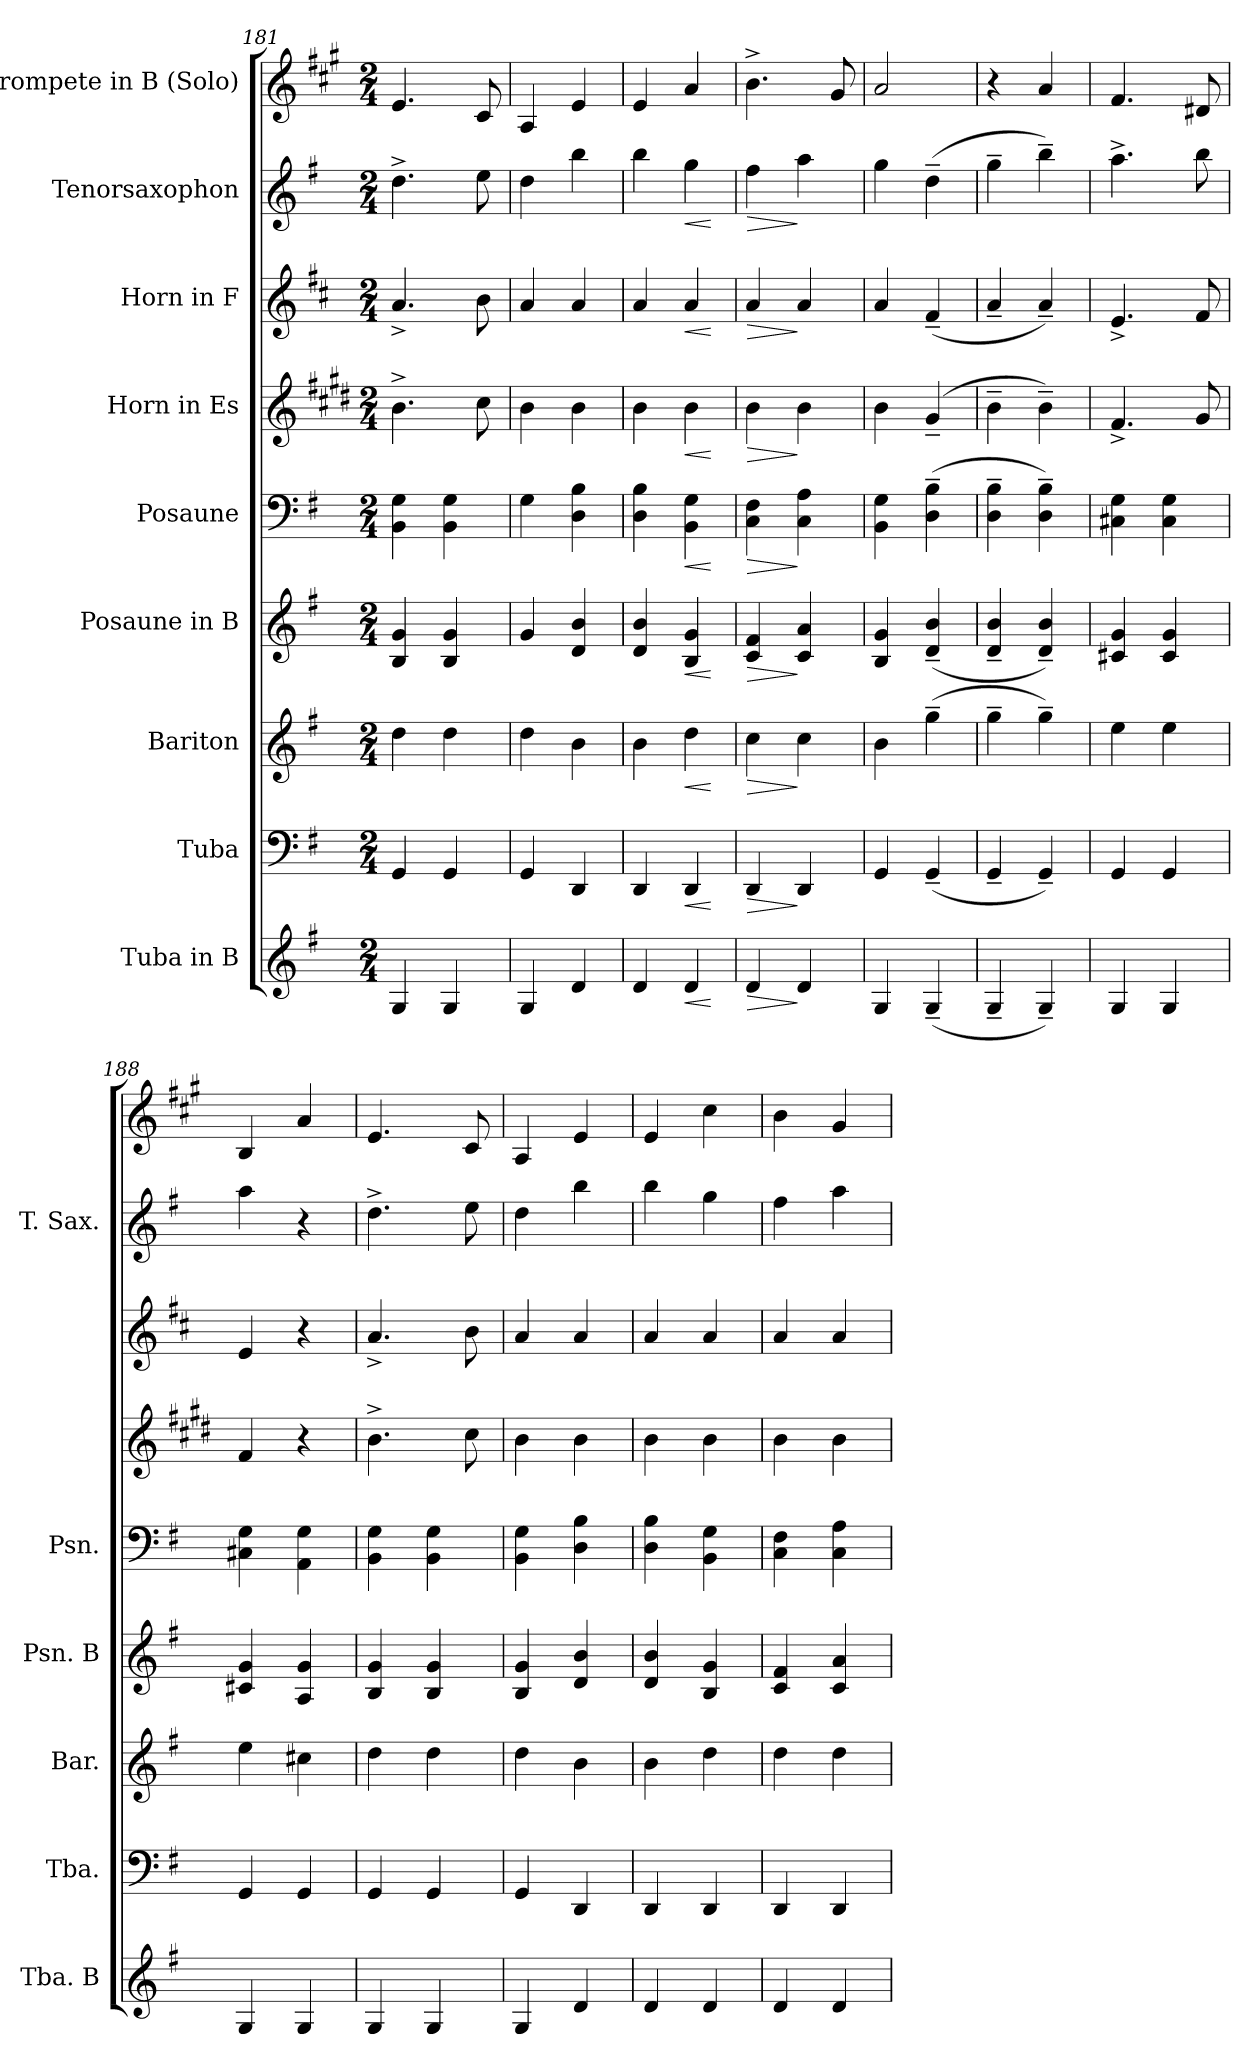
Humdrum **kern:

**kern	**dynam	**kern	**dynam	**kern	**dynam	**kern	**dynam	**kern	**dynam	**kern	**dynam	**kern	**dynam	**kern	**dynam	**kern
*part9	*part9	*part8	*part8	*part7	*part7	*part6	*part6	*part5	*part5	*part4	*part4	*part3	*part3	*part2	*part2	*part1
*staff9	*staff9	*staff8	*staff8	*staff7	*staff7	*staff6	*staff6	*staff5	*staff5	*staff4	*staff4	*staff3	*staff3	*staff2	*staff2	*staff1
*I"Tuba in B	*	*I"Tuba	*	*I"Bariton	*	*I"Posaune in B	*	*I"Posaune	*	*I"Horn in Es	*	*I"Horn in F	*	*I"Tenorsaxophon	*	*I"Trompete in B (Solo)
*I'Tba. B	*	*I'Tba.	*	*I'Bar.	*	*I'Psn. B	*	*I'Psn.	*	*	*	*	*	*I'T. Sax.	*	*
*clefG2	*	*clefF4	*	*clefG2	*	*clefG2	*	*clefF4	*	*clefG2	*	*clefG2	*	*clefG2	*	*clefG2
*ITrd8c14	*	*	*	*ITrd8c14	*	*ITrd8c14	*	*	*	*ITrd5c9	*	*ITrd4c7	*	*ITrd8c14	*	*ITrd1c2
*k[f#]	*	*k[f#]	*	*k[f#]	*	*k[f#]	*	*k[f#]	*	*k[f#]	*	*k[f#]	*	*k[f#]	*	*k[f#]
*M2/4	*	*M2/4	*	*M2/4	*	*M2/4	*	*M2/4	*	*M2/4	*	*M2/4	*	*M2/4	*	*M2/4
=181	=181	=181	=181	=181	=181	=181	=181	=181	=181	=181	=181	=181	=181	=181	=181	=181
4GG/	.	4GG/	.	4d\	.	4BB/ 4G/	.	4BB\ 4G\	.	4.d^\	.	4.d^/	.	4.d^\	.	4.d/
4GG/	.	4GG/	.	4d\	.	4BB/ 4G/	.	4BB\ 4G\	.	.	.	.	.	.	.	.
.	.	.	.	.	.	.	.	.	.	8e\	.	8e\	.	8e\	.	8B/
=182	=182	=182	=182	=182	=182	=182	=182	=182	=182	=182	=182	=182	=182	=182	=182	=182
4GG/	.	4GG/	.	4d\	.	4G/	.	4G\	.	4d\	.	4d/	.	4d\	.	4G/
4D/	.	4DD/	.	4B\	.	4D/ 4B/	.	4D\ 4B\	.	4d\	.	4d/	.	4b\	.	4d/
=183	=183	=183	=183	=183	=183	=183	=183	=183	=183	=183	=183	=183	=183	=183	=183	=183
4D/	.	4DD/	.	4B\	.	4D/ 4B/	.	4D\ 4B\	.	4d\	.	4d/	.	4b\	.	4d/
!	!LO:HP:b	!	!LO:HP:b	!	!LO:HP:b	!	!LO:HP:b	!	!LO:HP:b	!	!LO:HP:b	!	!LO:HP:b	!	!LO:HP:b	!
4D/	<	4DD/	<	4d\	<	4BB/ 4G/	<	4BB\ 4G\	<	4d\	<	4d/	<	4g\	<	4g/
.	[	.	[	.	[	.	[	.	[	.	[	.	[	.	[	.
=184	=184	=184	=184	=184	=184	=184	=184	=184	=184	=184	=184	=184	=184	=184	=184	=184
!	!LO:HP:b	!	!LO:HP:b	!	!LO:HP:b	!	!LO:HP:b	!	!LO:HP:b	!	!LO:HP:b	!	!LO:HP:b	!	!LO:HP:b	!
4D/	>	4DD/	>	4c\	>	4C/ 4F#/	>	4C\ 4F#\	>	4d\	>	4d/	>	4f#\	>	4.a^\
4D/	]	4DD/	]	4c\	]	4C/ 4A/	]	4C\ 4A\	]	4d\	]	4d/	]	4a\	]	.
.	.	.	.	.	.	.	.	.	.	.	.	.	.	.	.	8f#/
=185	=185	=185	=185	=185	=185	=185	=185	=185	=185	=185	=185	=185	=185	=185	=185	=185
4GG/	.	4GG/	.	4B\	.	4BB/ 4G/	.	4BB\ 4G\	.	4d\	.	4d/	.	4g\	.	2g/
(<4GG~/	.	(<4GG~/	.	(>4g~\	.	(<4D/~ 4B/~	.	(>4D\~ 4B\~	.	(<4B~/	.	(<4B~/	.	(>4d~\	.	.
=186	=186	=186	=186	=186	=186	=186	=186	=186	=186	=186	=186	=186	=186	=186	=186	=186
4GG~/	.	4GG~/	.	4g~\	.	4D/~ 4B/~	.	4D\~ 4B\~	.	4d~\	.	4d~/	.	4g~\	.	4r
4GG~/)	.	4GG~/)	.	4g~\)	.	4D/~ 4B/~)	.	4D\~ 4B\~)	.	4d~\)	.	4d~/)	.	4b~\)	.	4g/
!!LO:PB:g=z
=187	=187	=187	=187	=187	=187	=187	=187	=187	=187	=187	=187	=187	=187	=187	=187	=187
4GG/	.	4GG/	.	4e\	.	4C#X/ 4G/	.	4C#X\ 4G\	.	4.A^/	.	4.A^/	.	4.a^\	.	4.e/
4GG/	.	4GG/	.	4e\	.	4C#/ 4G/	.	4C#\ 4G\	.	.	.	.	.	.	.	.
.	.	.	.	.	.	.	.	.	.	8B/	.	8B/	.	8b\	.	8c#X/
=188	=188	=188	=188	=188	=188	=188	=188	=188	=188	=188	=188	=188	=188	=188	=188	=188
4GG/	.	4GG/	.	4e\	.	4C#X/ 4G/	.	4C#X\ 4G\	.	4A/	.	4A/	.	4a\	.	4A/
4GG/	.	4GG/	.	4c#X\	.	4AA/ 4G/	.	4AA\ 4G\	.	4r	.	4r	.	4r	.	4g/
=189	=189	=189	=189	=189	=189	=189	=189	=189	=189	=189	=189	=189	=189	=189	=189	=189
4GG/	.	4GG/	.	4d\	.	4BB/ 4G/	.	4BB\ 4G\	.	4.d^\	.	4.d^/	.	4.d^\	.	4.d/
4GG/	.	4GG/	.	4d\	.	4BB/ 4G/	.	4BB\ 4G\	.	.	.	.	.	.	.	.
.	.	.	.	.	.	.	.	.	.	8e\	.	8e\	.	8e\	.	8B/
=190	=190	=190	=190	=190	=190	=190	=190	=190	=190	=190	=190	=190	=190	=190	=190	=190
4GG/	.	4GG/	.	4d\	.	4BB/ 4G/	.	4BB\ 4G\	.	4d\	.	4d/	.	4d\	.	4G/
4D/	.	4DD/	.	4B\	.	4D/ 4B/	.	4D\ 4B\	.	4d\	.	4d/	.	4b\	.	4d/
=191	=191	=191	=191	=191	=191	=191	=191	=191	=191	=191	=191	=191	=191	=191	=191	=191
4D/	.	4DD/	.	4B\	.	4D/ 4B/	.	4D\ 4B\	.	4d\	.	4d/	.	4b\	.	4d/
4D/	.	4DD/	.	4d\	.	4BB/ 4G/	.	4BB\ 4G\	.	4d\	.	4d/	.	4g\	.	4b\
=192	=192	=192	=192	=192	=192	=192	=192	=192	=192	=192	=192	=192	=192	=192	=192	=192
4D/	.	4DD/	.	4d\	.	4C/ 4F#/	.	4C\ 4F#\	.	4d\	.	4d/	.	4f#\	.	4a\
4D/	.	4DD/	.	4d\	.	4C/ 4A/	.	4C\ 4A\	.	4d\	.	4d/	.	4a\	.	4f#/
=	=	=	=	=	=	=	=	=	=	=	=	=	=	=	=	=
*-	*-	*-	*-	*-	*-	*-	*-	*-	*-	*-	*-	*-	*-	*-	*-	*-
